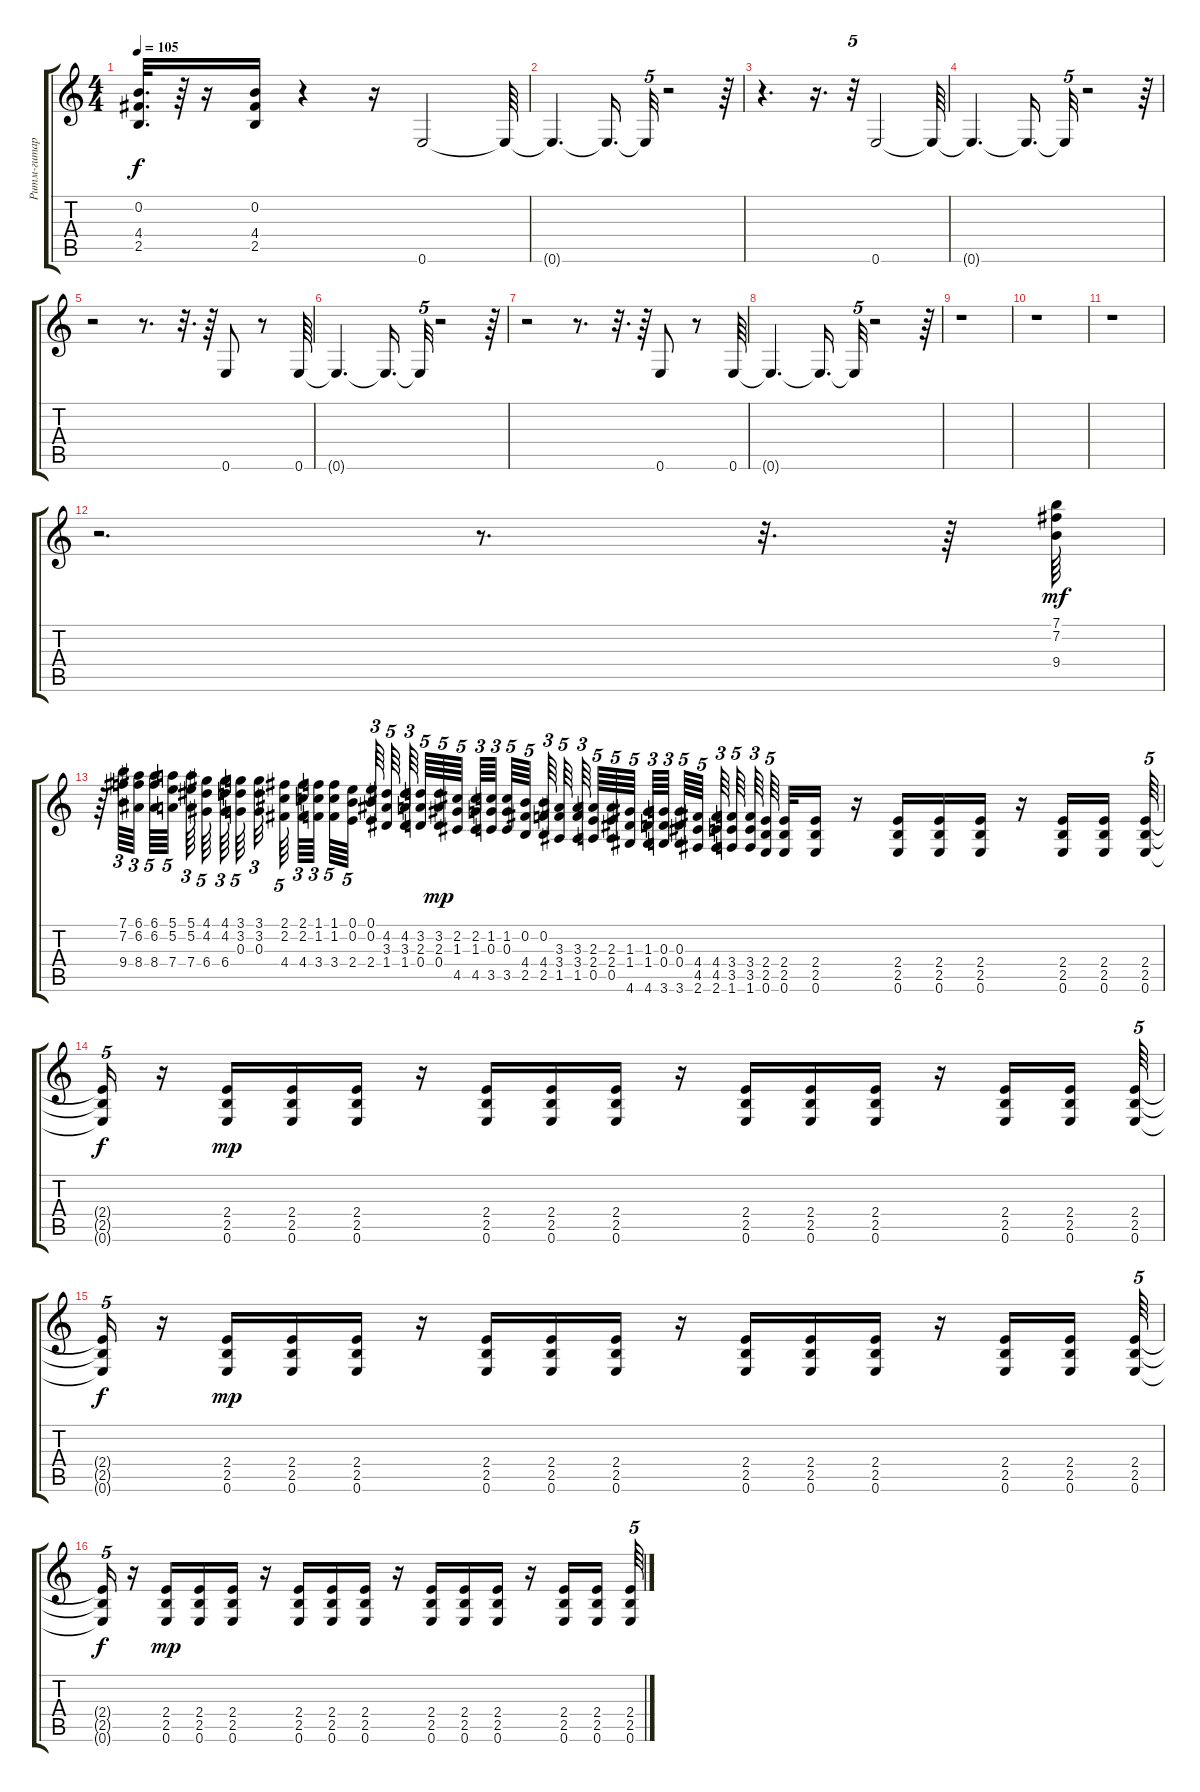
\track ("Ритм-гитара" "Ритм-гитар") {instrument distortionguitar}
\staff {score tabs}
\tuning (E4 B3 G3 D3 A2 E2) {hide}
\ts (4 4)
\tempo 105
\clef g2
\ks c
(0.2{t} 4.4{t} 2.5{t}).32{d dy f} r.64 r.16 (0.2 4.4 2.5).16 r.4 r.16 0.6.2 0.6{t}.64 |
0.6{t}.4{d} 0.6{t}.16{d} 0.6{t}.32{tu (5 4)} r.2 r.64 |
r.4{d} r.16{d} r.32{tu (5 4)} 0.6.2 0.6{t}.64 |
0.6{t}.4{d} 0.6{t}.16{d} 0.6{t}.32{tu (5 4)} r.2 r.64 |
r.2 r.8{d} r.32{d} r.64 0.6.8 r.8 0.6.64 |
0.6{t}.4{d} 0.6{t}.16{d} 0.6{t}.32{tu (5 4)} r.2 r.64 |
r.2 r.8{d} r.32{d} r.64 0.6.8 r.8 0.6.64 |
0.6{t}.4{d} 0.6{t}.16{d} 0.6{t}.32{tu (5 4)} r.2 r.64 |
r.1 |
r.1 |
r.1 |
r.2{d} r.8{d} r.32{d} r.64 (7.1 7.2 9.4).64{dy mf instrument guitarfretnoise} |
r.64 (7.1 7.2 9.4).64{tu (3 2)} (6.1 6.2 8.4).64{tu (3 2)} (6.1 6.2 8.4).64{tu (5 4)} (5.1 5.2 7.4).64{tu (5 4)} (5.1 5.2 7.4).64{tu (3 2)} (4.1 4.2 6.4).64{tu (5 4)} (4.1 4.2 6.4).64{tu (3 2)} (3.1 3.2 0.3).64{tu (5 4)} (3.1 3.2 0.3).32{tu (3 2)} (2.1 2.2 4.4).64{tu (5 4)} (2.1 2.2 4.4).64{tu (3 2)} (1.1 1.2 3.4).64{tu (3 2)} (1.1 1.2 3.4).64{tu (5 4)} (0.1 0.2 2.4).64{tu (5 4)} (0.1 0.2 2.4).64{tu (3 2)} (4.2 3.3 1.4).64{tu (5 4)} (4.2 3.3 1.4).64{tu (3 2)} (3.2 2.3 0.4).64{tu (5 4)} (3.2 2.3 0.4).64{tu (5 4) dy mp} (2.2 1.3 4.5).64{tu (5 4)} (2.2 1.3 4.5).64{tu (3 2)} (1.2 0.3 3.5).64{tu (3 2)} (1.2 0.3 3.5).64{tu (5 4)} (0.2 4.4 2.5).64{tu (5 4)} (0.2 4.4 2.5).64{tu (3 2)} (3.3 3.4 1.5).64{tu (5 4)} (3.3 3.4 1.5).64{tu (3 2)} (2.3 2.4 0.5).64{tu (5 4)} (2.3 2.4 0.5).64{tu (5 4)} (1.3 1.4 4.6).64{tu (5 4)} (1.3 1.4 4.6).64{tu (3 2)} (0.3 0.4 3.6).64{tu (3 2)} (0.3 0.4 3.6).64{tu (5 4)} (4.4 4.5 2.6).64{tu (5 4)} (4.4 4.5 2.6).64{tu (3 2)} (3.4 3.5 1.6).64{tu (5 4)} (3.4 3.5 1.6).64{tu (3 2)} (2.4 2.5 0.6).64{tu (5 4) beam splitsecondary} (2.4 2.5 0.6).32{instrument distortionguitar} (2.4 2.5 0.6).16{instrument distortionguitar} r.16 (2.4 2.5 0.6).16 (2.4 2.5 0.6).16 (2.4 2.5 0.6).16 r.16 (2.4 2.5 0.6).16 (2.4 2.5 0.6).16{beam splitsecondary} (2.4 2.5 0.6).64{tu (5 4)} |
(2.4{t} 2.5{t} 0.6{t}).16{tu (5 4) dy f} r.16 (2.4 2.5 0.6).16{dy mp} (2.4 2.5 0.6).16 (2.4 2.5 0.6).16 r.16 (2.4 2.5 0.6).16 (2.4 2.5 0.6).16 (2.4 2.5 0.6).16 r.16 (2.4 2.5 0.6).16 (2.4 2.5 0.6).16 (2.4 2.5 0.6).16 r.16 (2.4 2.5 0.6).16 (2.4 2.5 0.6).16{beam splitsecondary} (2.4 2.5 0.6).64{tu (5 4)} |
(2.4{t} 2.5{t} 0.6{t}).16{tu (5 4) dy f} r.16 (2.4 2.5 0.6).16{dy mp} (2.4 2.5 0.6).16 (2.4 2.5 0.6).16 r.16 (2.4 2.5 0.6).16 (2.4 2.5 0.6).16 (2.4 2.5 0.6).16 r.16 (2.4 2.5 0.6).16 (2.4 2.5 0.6).16 (2.4 2.5 0.6).16 r.16 (2.4 2.5 0.6).16 (2.4 2.5 0.6).16{beam splitsecondary} (2.4 2.5 0.6).64{tu (5 4)} |
(2.4{t} 2.5{t} 0.6{t}).16{tu (5 4) dy f} r.16 (2.4 2.5 0.6).16{dy mp} (2.4 2.5 0.6).16 (2.4 2.5 0.6).16 r.16 (2.4 2.5 0.6).16 (2.4 2.5 0.6).16 (2.4 2.5 0.6).16 r.16 (2.4 2.5 0.6).16 (2.4 2.5 0.6).16 (2.4 2.5 0.6).16 r.16 (2.4 2.5 0.6).16 (2.4 2.5 0.6).16{beam splitsecondary} (2.4 2.5 0.6).64{tu (5 4)}
